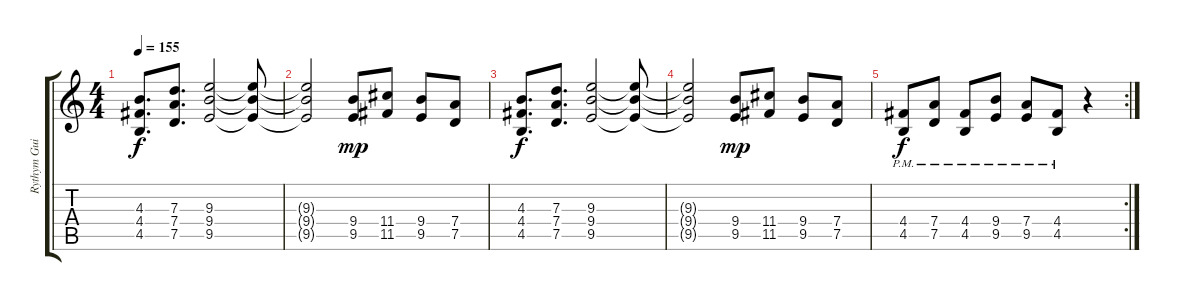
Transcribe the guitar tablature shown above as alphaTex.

\track ("Rythym Guitar" "Rythym Gui") {instrument distortionguitar}
\staff {score tabs}
\tuning (E4 B3 G3 D3 G2 E2) {hide}
\ts (4 4)
\tempo 155
\clef g2
\ks c
(4.3 4.4 4.5).8{d dy f} (7.3 7.4 7.5).8{d} (9.3 9.4 9.5).2 (9.3{t} 9.4{t} 9.5{t}).8 |
(9.3{t} 9.4{t} 9.5{t}).2 (9.4 9.5).8{dy mp} (11.4 11.5).8 (9.4 9.5).8 (7.4 7.5).8 |
(4.3 4.4 4.5).8{d dy f} (7.3 7.4 7.5).8{d} (9.3 9.4 9.5).2 (9.3{t} 9.4{t} 9.5{t}).8 |
(9.3{t} 9.4{t} 9.5{t}).2 (9.4 9.5).8{dy mp} (11.4 11.5).8 (9.4 9.5).8 (7.4 7.5).8 |
\rc 2
(4.4{pm} 4.5{pm}).8{dy f} (7.4{pm} 7.5{pm}).8 (4.4{pm} 4.5{pm}).8 (9.4{pm} 9.5{pm}).8 (7.4{pm} 9.5{pm}).8 (4.4{pm} 4.5{pm}).8 r.4
